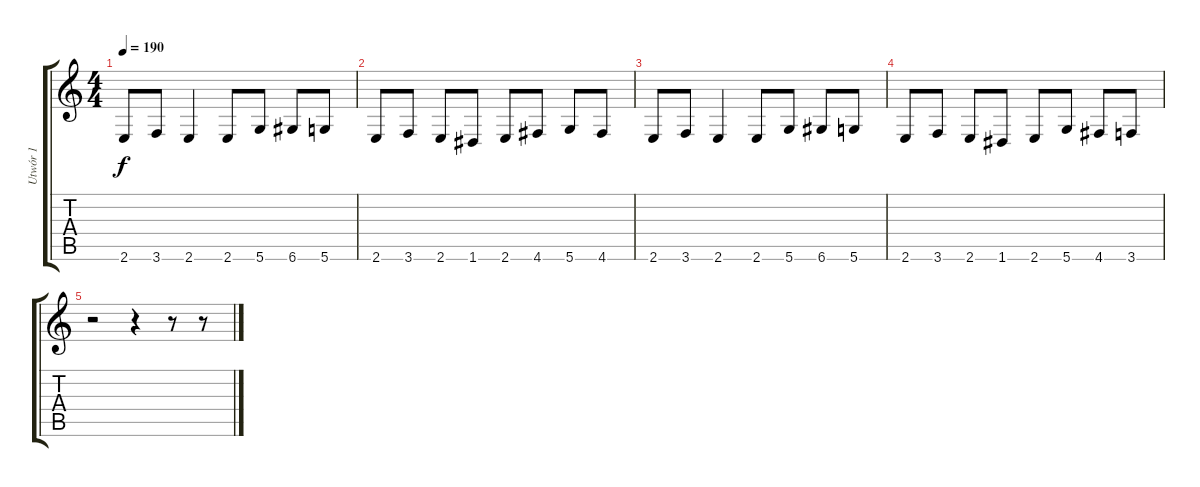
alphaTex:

\track ("Utwór 1" "Utwór 1") {instrument distortionguitar}
\staff {score tabs}
\tuning (D4 A3 F3 C3 G2 D2) {hide}
\ts (4 4)
\tempo 190
\clef g2
\ks c
2.6.8{dy f} 3.6.8 2.6.4 2.6.8 5.6.8 6.6.8 5.6.8 |
2.6.8 3.6.8 2.6.8 1.6.8 2.6.8 4.6.8 5.6.8 4.6.8 |
2.6.8 3.6.8 2.6.4 2.6.8 5.6.8 6.6.8 5.6.8 |
2.6.8 3.6.8 2.6.8 1.6.8 2.6.8 5.6.8 4.6.8 3.6.8 |
r.2{volume 8} r.4 r.8 r.8
